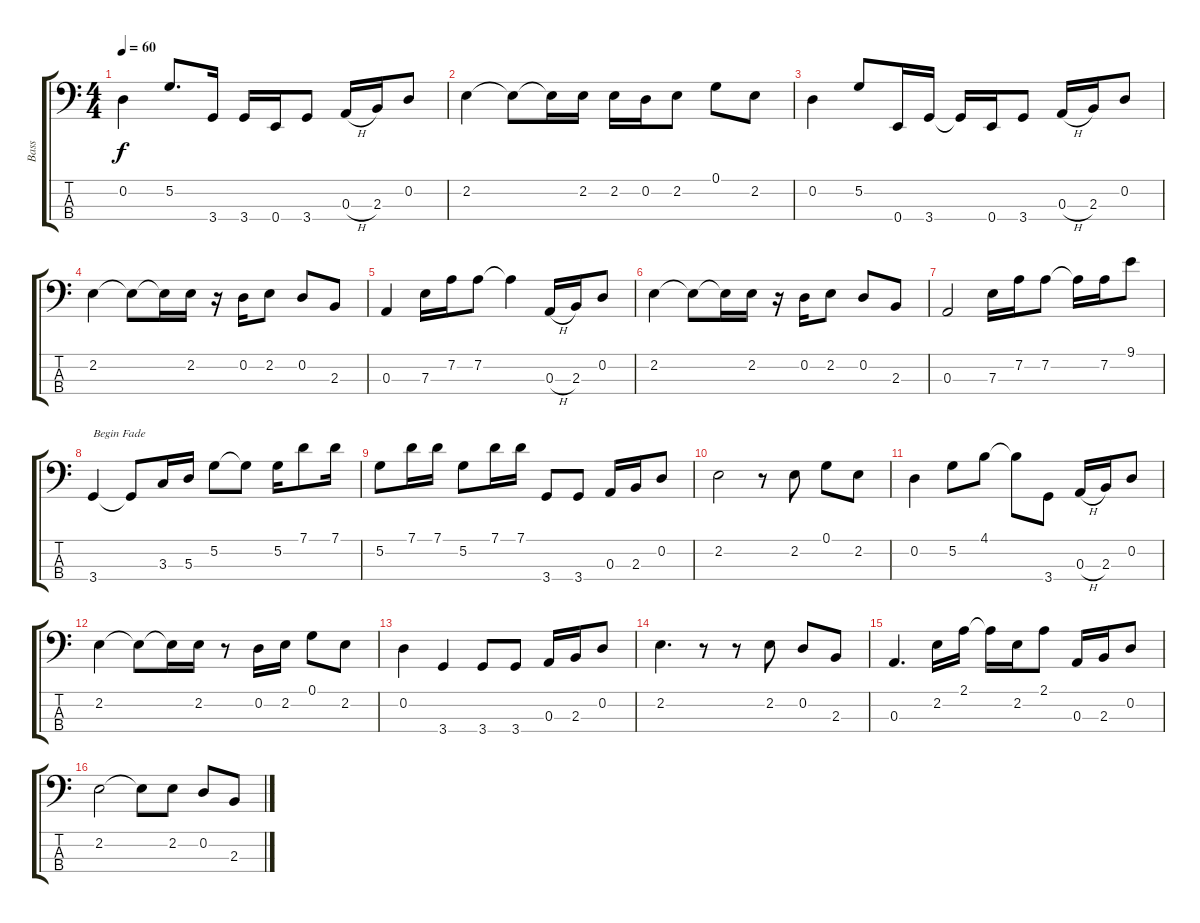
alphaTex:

\track ("Bass" "Bass") {instrument electricbasspick}
\staff {score tabs}
\tuning (G2 D2 A1 E1) {hide}
\ts (4 4)
\tempo 60
\clef f4
\ks c
0.2.4{dy f} 5.2.8{d} 3.4.16 3.4.16 0.4.16 3.4.8 0.3{h}.16 2.3.16 0.2.8 |
2.2.4 2.2{t}.8 2.2{t}.16 2.2.16 2.2.16 0.2.16 2.2.8 0.1.8 2.2.8 |
0.2.4 5.2.8 0.4.16 3.4.16 3.4{t}.16 0.4.16 3.4.8 0.3{h}.16 2.3.16 0.2.8 |
2.2.4 2.2{t}.8 2.2{t}.16 2.2.16 r.16 0.2.16 2.2.8 0.2.8 2.3.8 |
0.3.4 7.3.16 7.2.16 7.2.8 7.2{t}.4 0.3{h}.16 2.3.16 0.2.8 |
2.2.4 2.2{t}.8 2.2{t}.16 2.2.16 r.16 0.2.16 2.2.8 0.2.8 2.3.8 |
0.3.2 7.3.16 7.2.16 7.2.8 7.2{t}.16 7.2.16 9.1.8 |
3.4.4{txt "Begin Fade"} 3.4{t}.8 3.3.16 5.3.16 5.2.8{volume 15} 5.2{t}.8 5.2.16 7.1.8 7.1.16 |
5.2.8{volume 14} 7.1.16 7.1.16 5.2.8 7.1.16 7.1.16 3.4.8{volume 13} 3.4.8 0.3.16 2.3.16 0.2.8 |
2.2.2{volume 12} r.8{volume 11} 2.2.8 0.1.8 2.2.8 |
0.2.4{volume 10} 5.2.8 4.1.8 4.1{t}.8{volume 9} 3.4.8 0.3{h}.16 2.3.16 0.2.8 |
2.2.4{volume 8} 2.2{t}.8 2.2{t}.16 2.2.16 r.8{volume 7} 0.2.16 2.2.16 0.1.8 2.2.8 |
0.2.4{volume 6} 3.4.4 3.4.8 3.4.8 0.3.16 2.3.16 0.2.8 |
2.2.4{d volume 5} r.8 r.8 2.2.8 0.2.8 2.3.8 |
0.3.4{d volume 4} 2.2.16 2.1.16 2.1{t}.16 2.2.16 2.1.8 0.3.16 2.3.16 0.2.8 |
2.2.2{volume 3} 2.2{t}.8 2.2.8 0.2.8 2.3.8
